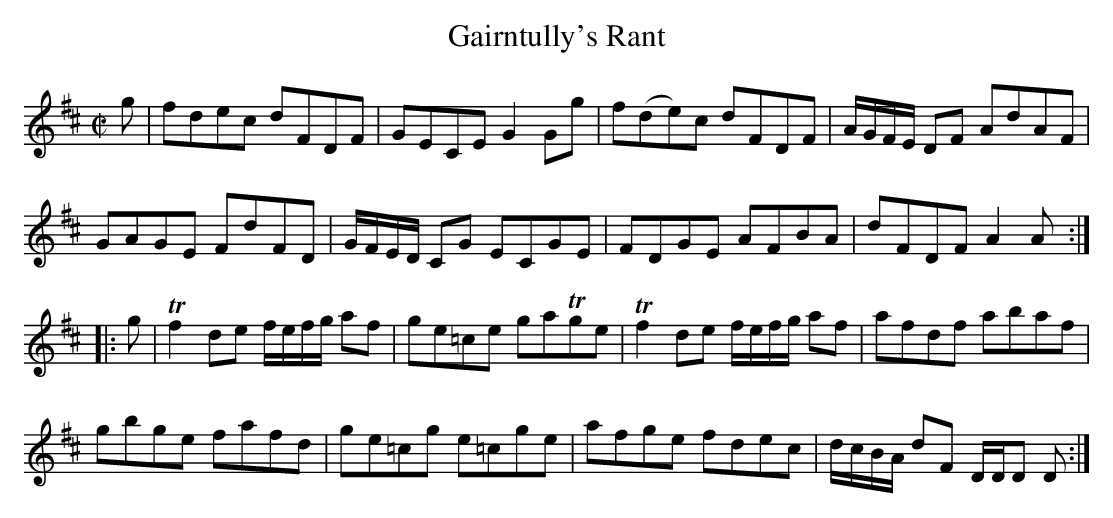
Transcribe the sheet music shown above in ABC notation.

X:1
T:Gairntully's Rant
M:C|
L:1/8
K:D
g|fdec dFDF|GECE G2 Gg-|f(d-e)c dFDF|A/G/F/E/ DF AdAF|
GAGE FdFD|G/F/E/D/ CG ECGE|FDGE AFBA|dFDF A2 A:|
|:g|Tf2 de f/e/f/g/ af|ge=ce gaTge|Tf2 de f/e/f/g/ af|afdf abaf|
gbge fafd|ge=cg e=cge|afge fdec|d/c/B/A/ dF D/D/D D:|]
